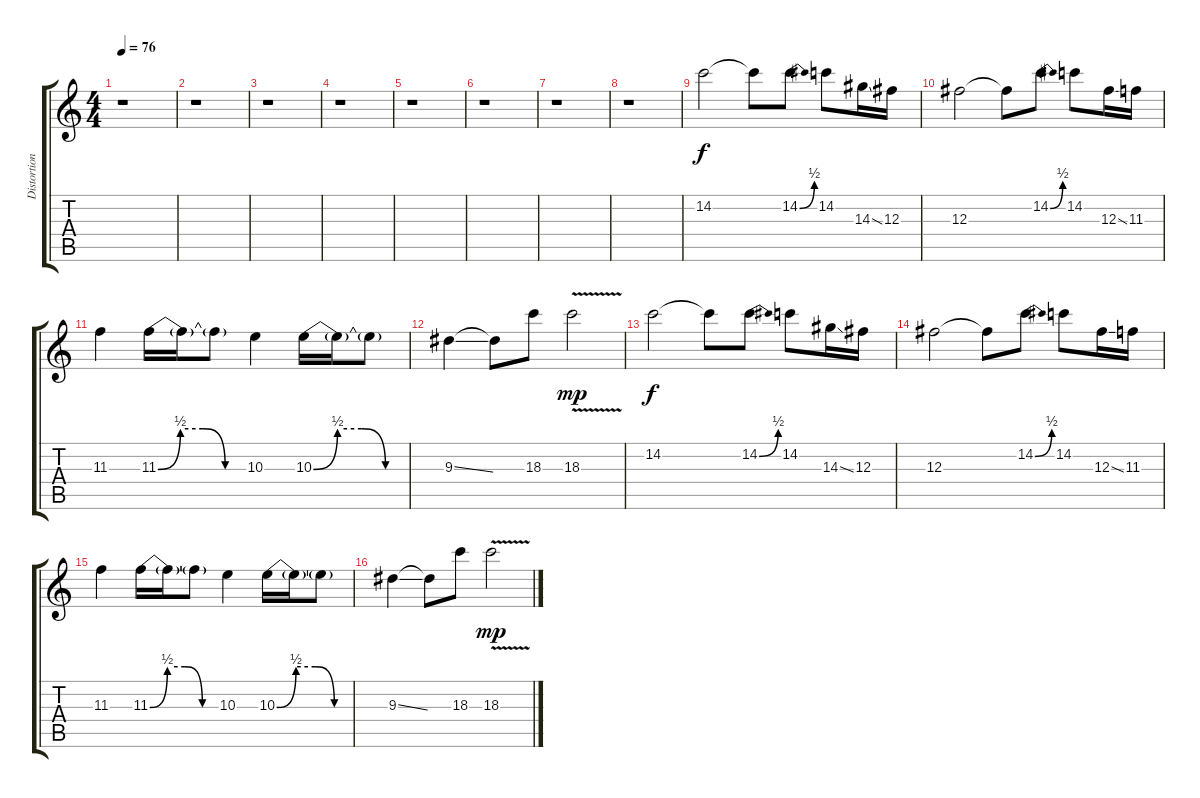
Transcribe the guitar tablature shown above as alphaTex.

\track ("Distortion Guitar 3" "Distortion") {instrument distortionguitar}
\staff {score tabs}
\tuning (Eb4 Bb3 Gb3 Db3 Ab2 Eb2) {hide}
\ts (4 4)
\tempo 76
\clef g2
\ks c
r.1{dy f} |
r.1 |
r.1 |
r.1 |
r.1 |
r.1 |
r.1 |
r.1 |
14.2.2 14.2{t}.8 14.2{be (bend 0 0 60 2)}.8 14.2.8 14.3{ss}.16 12.3.16 |
12.3.2 12.3{t}.8 14.2{be (bend 0 0 60 2)}.8 14.2.8 12.3{ss}.16 11.3.16 |
11.3.4 11.3{be (custom 0 0 15 2 30 2 45 0 60 0)}.16 11.3{t}.16 11.3{t}.8 10.3.4 10.3{be (custom 0 0 15 2 30 2 45 0 60 0)}.16 10.3{t}.16 10.3{t}.8 |
9.3{ss}.4 9.3{t}.8 18.3.8 18.3{v}.2{dy mp} |
14.2.2{dy f} 14.2{t}.8 14.2{be (bend 0 0 60 2)}.8 14.2.8 14.3{ss}.16 12.3.16 |
12.3.2 12.3{t}.8 14.2{be (bend 0 0 60 2)}.8 14.2.8 12.3{ss}.16 11.3.16 |
11.3.4 11.3{be (custom 0 0 15 2 30 2 45 0 60 0)}.16 11.3{t}.16 11.3{t}.8 10.3.4 10.3{be (custom 0 0 15 2 30 2 45 0 60 0)}.16 10.3{t}.16 10.3{t}.8 |
9.3{ss}.4 9.3{t}.8 18.3.8 18.3{v}.2{dy mp}
